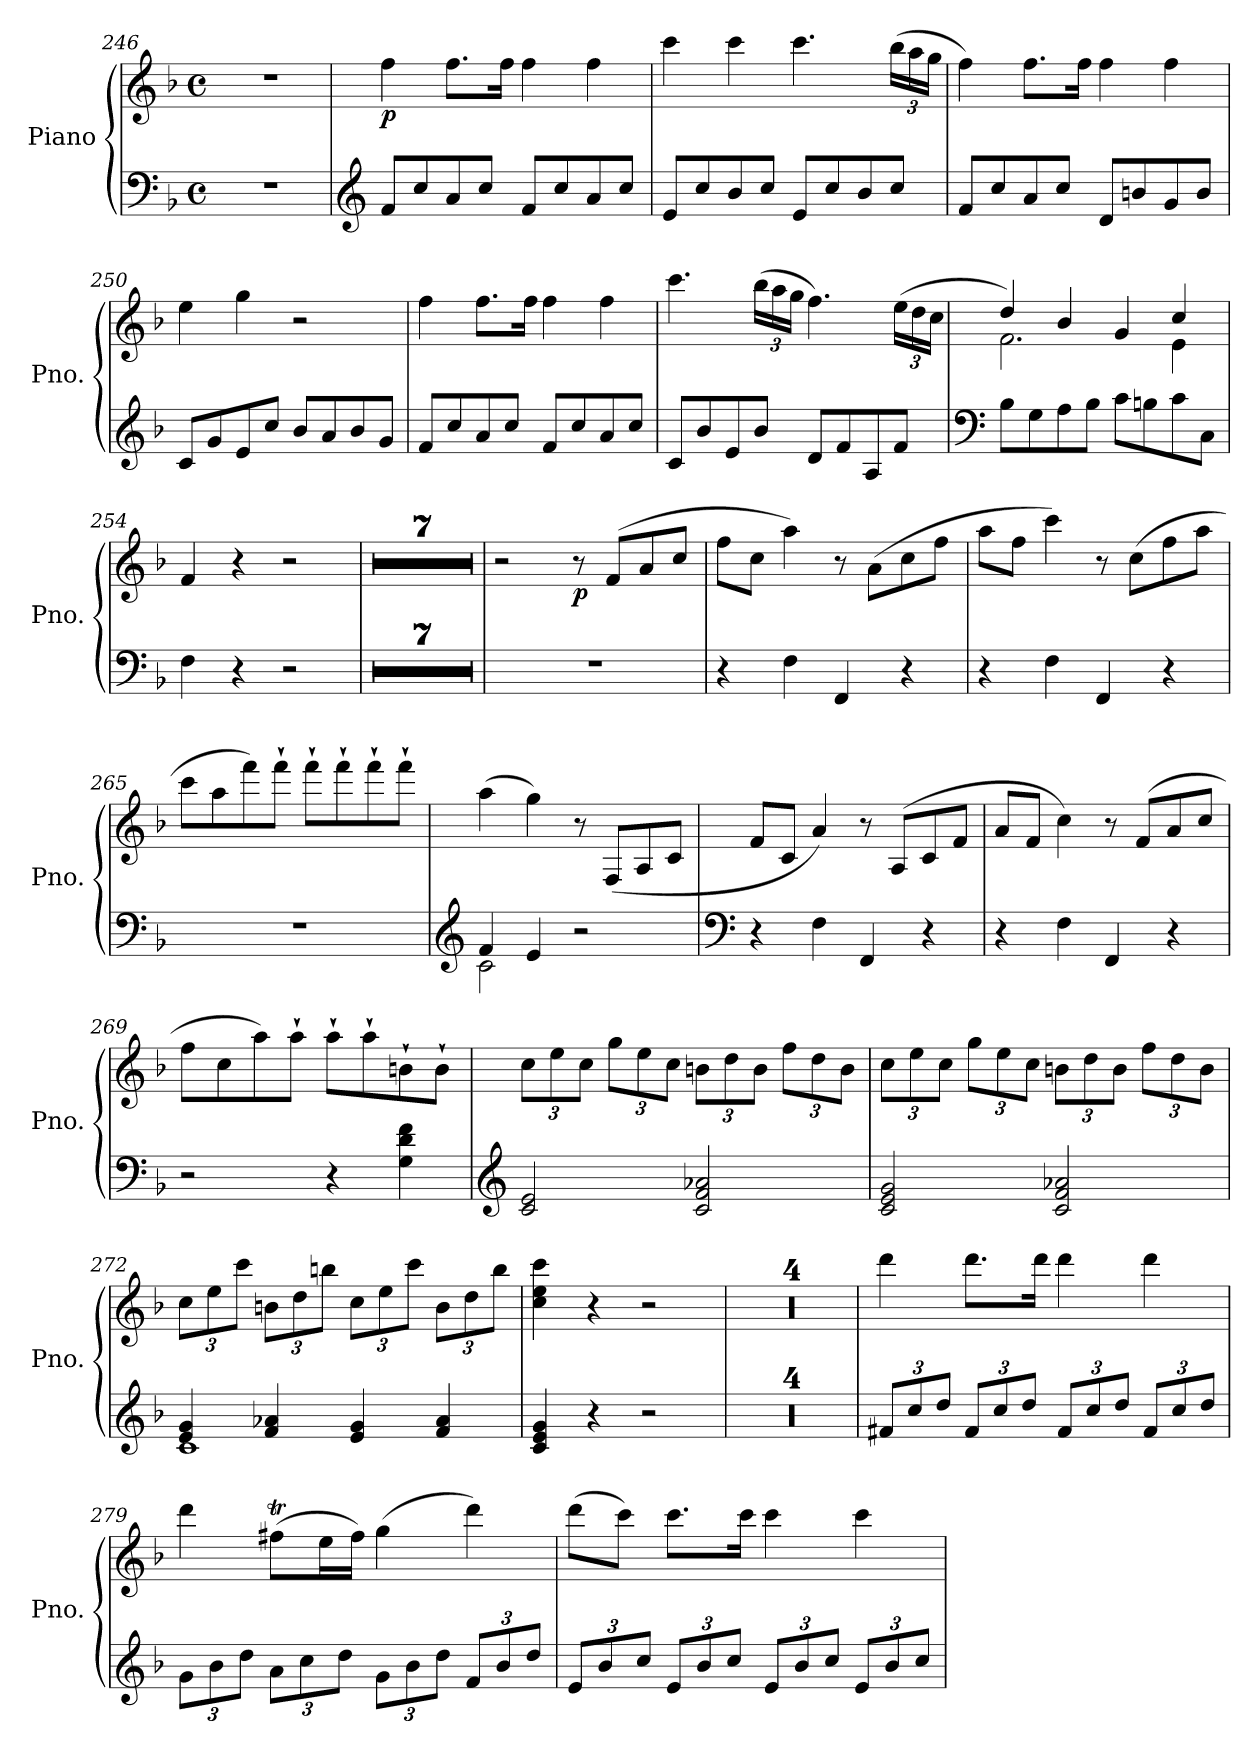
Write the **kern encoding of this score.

**kern	**kern	**dynam
*part1	*part1	*part1
*staff2	*staff1	*staff1/2
*I"Piano	*	*
*I'Pno.	*	*
*clefF4	*clefG2	*
*k[b-]	*k[b-]	*
*M4/4	*M4/4	*
*met(c)	*met(c)	*
=246	=246	=246
1r	1r	.
=247	=247	=247
*clefG2	*	*
!	!	!LO:DY:b
8f/L	4ff\	p
8cc/	.	.
8a/	8.ff\L	.
8cc/J	.	.
.	16ff\Jk	.
8f/L	4ff\	.
8cc/	.	.
8a/	4ff\	.
8cc/J	.	.
=248	=248	=248
8e/L	4ccc\	.
8cc/	.	.
8b-/	4ccc\	.
8cc/J	.	.
8e/L	4.ccc\	.
8cc/	.	.
8b-/	.	.
*	*Xbrackettup	*
8cc/J	(>24bb-\LL	.
.	24aa\	.
.	24gg\JJ	.
=249	=249	=249
8f/L	4ff\)	.
8cc/	.	.
8a/	8.ff\L	.
8cc/J	.	.
.	16ff\Jk	.
8d/L	4ff\	.
8bn/	.	.
8g/	4ff\	.
8b/J	.	.
!!LO:LB:g=z
=250	=250	=250
8c/L	4ee\	.
8g/	.	.
8e/	4gg\	.
8cc/J	.	.
8b-/L	2r	.
8a/	.	.
8b-/	.	.
8g/J	.	.
=251	=251	=251
8f/L	4ff\	.
8cc/	.	.
8a/	8.ff\L	.
8cc/J	.	.
.	16ff\Jk	.
8f/L	4ff\	.
8cc/	.	.
8a/	4ff\	.
8cc/J	.	.
=252	=252	=252
8c/L	4.ccc\	.
8b-/	.	.
8e/	.	.
8b-/J	(>24bb-\LL	.
.	24aa\	.
.	24gg\JJ	.
8d/L	4.ff\)	.
8f/	.	.
8A/	.	.
8f/J	(>24ee\LL	.
.	24dd\	.
.	24cc\JJ	.
=253	=253	=253
*clefF4	*	*
*	*^	*
8B-\L	4dd/)	2.f\	.
8G\	.	.	.
8A\	4b-/	.	.
8B-\J	.	.	.
8c\L	4g/	.	.
8Bn\	.	.	.
8c\	4cc/	4e\	.
8C\J	.	.	.
*	*v	*v	*
!!LO:LB:g=z
=254	=254	=254
4F\	4f/	.
4r	4r	.
2r	2r	.
=255	=255	=255
1r	1r	.
=256	=256	=256
1r	1r	.
=257	=257	=257
1r	1r	.
=258	=258	=258
1r	1r	.
=259	=259	=259
1r	1r	.
=260	=260	=260
1r	1r	.
=261	=261	=261
1r	1r	.
=262	=262	=262
1r	2r	.
!	!	!LO:DY:b
.	8r	p
.	(>8f/L	.
.	8a/	.
.	8cc/J	.
=263	=263	=263
4r	8ff\L	.
.	8cc\J	.
4F\	4aa\)	.
4FF/	8r	.
.	(>8a\L	.
4r	8cc\	.
.	8ff\J	.
=264	=264	=264
4r	8aa\L	.
.	8ff\J	.
4F\	4ccc\)	.
4FF/	8r	.
.	(>8cc\L	.
4r	8ff\	.
.	8aa\J	.
!!LO:PB:g=z
=265	=265	=265
1r	8ccc\L	.
.	8aa\	.
.	8fff\)	.
.	8fff`\J	.
.	8fff`\L	.
.	8fff`\	.
.	8fff`\	.
.	8fff`\J	.
=266	=266	=266
*clefG2	*	*
*^	*	*
4f/	2c\	(>4aa\	.
4e/	.	4gg\)	.
2r	2ryy	8r	.
.	.	(>8F/L	.
.	.	8A/	.
.	.	8c/J	.
*v	*v	*	*
=267	=267	=267
*clefF4	*	*
4r	8f/L	.
.	8c/J	.
4F\	4a/)	.
4FF/	8r	.
.	(<8A/L	.
4r	8c/	.
.	8f/J	.
=268	=268	=268
4r	8a/L	.
.	8f/J	.
4F\	4cc\)	.
4FF/	8r	.
.	(<8f/L	.
4r	8a/	.
.	8cc/J	.
=269	=269	=269
2r	8ff\L	.
.	8cc\	.
.	8aa\)	.
.	8aa`\J	.
4r	8aa`\L	.
.	8aa`\	.
4G\ 4d\ 4f\	8bn`\	.
.	8b`\J	.
!!LO:LB:g=z
=270	=270	=270
*clefG2	*	*
2c/ 2e/	12cc\L	.
.	12ee\	.
.	12cc\J	.
.	12gg\L	.
.	12ee\	.
.	12cc\J	.
2c/ 2f/ 2a-X/	12bn\L	.
.	12dd\	.
.	12b\J	.
.	12ff\L	.
.	12dd\	.
.	12b\J	.
=271	=271	=271
2c/ 2e/ 2g/	12cc\L	.
.	12ee\	.
.	12cc\J	.
.	12gg\L	.
.	12ee\	.
.	12cc\J	.
2c/ 2f/ 2a-X/	12bn\L	.
.	12dd\	.
.	12b\J	.
.	12ff\L	.
.	12dd\	.
.	12b\J	.
=272	=272	=272
*^	*	*
4e/ 4g/	1c	12cc\L	.
.	.	12ee\	.
.	.	12ccc\J	.
4f/ 4a-X/	.	12bn\L	.
.	.	12dd\	.
.	.	12bbn\J	.
4e/ 4g/	.	12cc\L	.
.	.	12ee\	.
.	.	12ccc\J	.
4f/ 4a-/	.	12b\L	.
.	.	12dd\	.
.	.	12bb\J	.
*v	*v	*	*
=273	=273	=273
4c/ 4e/ 4g/	4cc\ 4ee\ 4ccc\	.
4r	4r	.
2r	2r	.
=274	=274	=274
1r	1r	.
=275	=275	=275
1r	1r	.
=276	=276	=276
1r	1r	.
=277	=277	=277
1r	1r	.
!!LO:LB:g=z
=278	=278	=278
*Xbrackettup	*	*
12f#X/L	4ddd\	.
12cc/	.	.
12dd/J	.	.
12f#/L	8.ddd\L	.
12cc/	.	.
12dd/J	.	.
.	16ddd\Jk	.
12f#/L	4ddd\	.
12cc/	.	.
12dd/J	.	.
12f#/L	4ddd\	.
12cc/	.	.
12dd/J	.	.
=279	=279	=279
12g\L	4ddd\	.
12b-\	.	.
12dd\J	.	.
12a\L	(>8ff#Xt\L	.
12cc\	.	.
.	16ee\L	.
12dd\J	.	.
.	16ff#\JJ)	.
12g\L	(>4gg\	.
12b-\	.	.
12dd\J	.	.
12f/L	4ddd\)	.
12b-/	.	.
12dd/J	.	.
=280	=280	=280
12e/L	(>8ddd\L	.
12b-/	.	.
.	8ccc\J)	.
12cc/J	.	.
12e/L	8.ccc\L	.
12b-/	.	.
12cc/J	.	.
.	16ccc\Jk	.
12e/L	4ccc\	.
12b-/	.	.
12cc/J	.	.
12e/L	4ccc\	.
12b-/	.	.
12cc/J	.	.
=	=	=
*-	*-	*-
